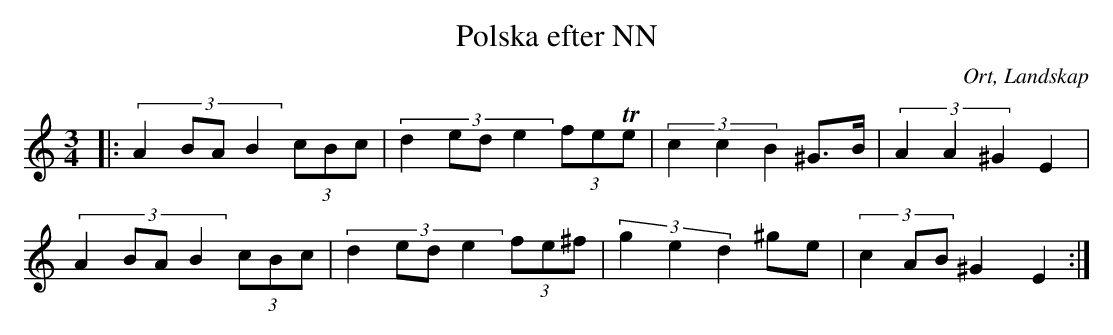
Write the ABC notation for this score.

X:1
T:Polska efter NN
O:Ort, Landskap
M:3/4
L:1/8
K:C
|: (3:2:4 A2 BA B2 (3cBc| (3:2:4 d2 ed e2 (3feTe|(3:2:3 c2 c2 B2 ^G>B|(3:2:3 A2 A2 ^G2 E2|
(3:2:4 A2 BA B2 (3cBc| (3:2:4 d2 ed e2 (3fe^f|(3:2:3 g2 e2 d2 ^ge|(3:2:3 c2 AB ^G2 E2:|
